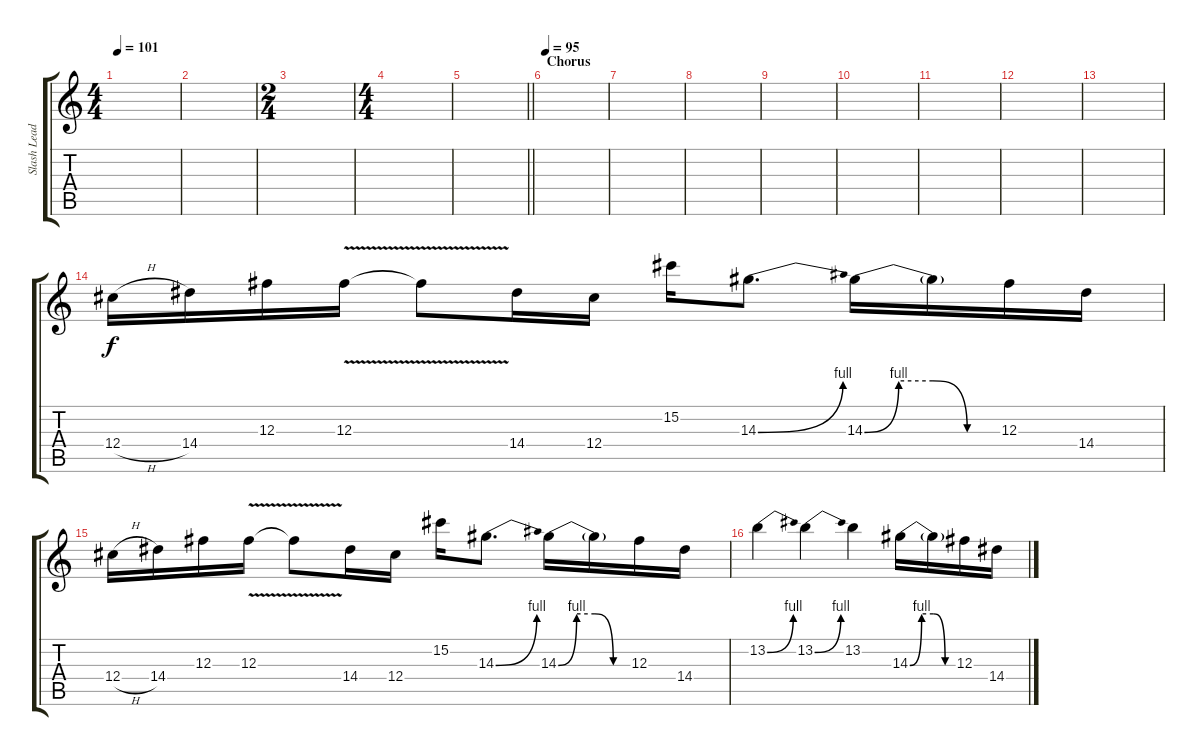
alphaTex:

\track ("Slash Lead" "Slash Lead") {instrument distortionguitar}
\staff {score tabs}
\tuning (Eb4 Bb3 Gb3 Db3 Ab2 Eb2) {hide}
\ts (4 4)
\tempo 101
\clef g2
\ks c
|
|
\ts (2 4)
|
\ts (4 4)
|
\barLineRight lightlight
|
\section ("" "Chorus")
\tempo 95
|
|
|
|
|
|
|
|
12.4{h}.16{volume 16} 14.4.16 12.3.16 12.3{v}.16 12.3{t}.8 14.4.16 12.4.16 15.2.16 14.3{be (bend 0 0 60 4)}.8{d} 14.3{be (custom 0 0 15 4 30 4 45 0 60 0)}.16 14.3{t}.16 12.3.16 14.4.16 |
12.4{h}.16 14.4.16 12.3.16 12.3{v}.16 12.3{t}.8 14.4.16 12.4.16 15.2.16 14.3{be (bend 0 0 60 4)}.8{d} 14.3{be (custom 0 0 15 4 30 4 45 0 60 0)}.16 14.3{t}.16 12.3.16 14.4.16 |
13.2{be (bend 0 0 60 4)}.4 13.2{be (bend 0 0 60 4)}.4 13.2.4 14.3{be (custom 0 0 15 4 30 4 45 0 60 0)}.16 14.3{t}.16 12.3.16 14.4.16
